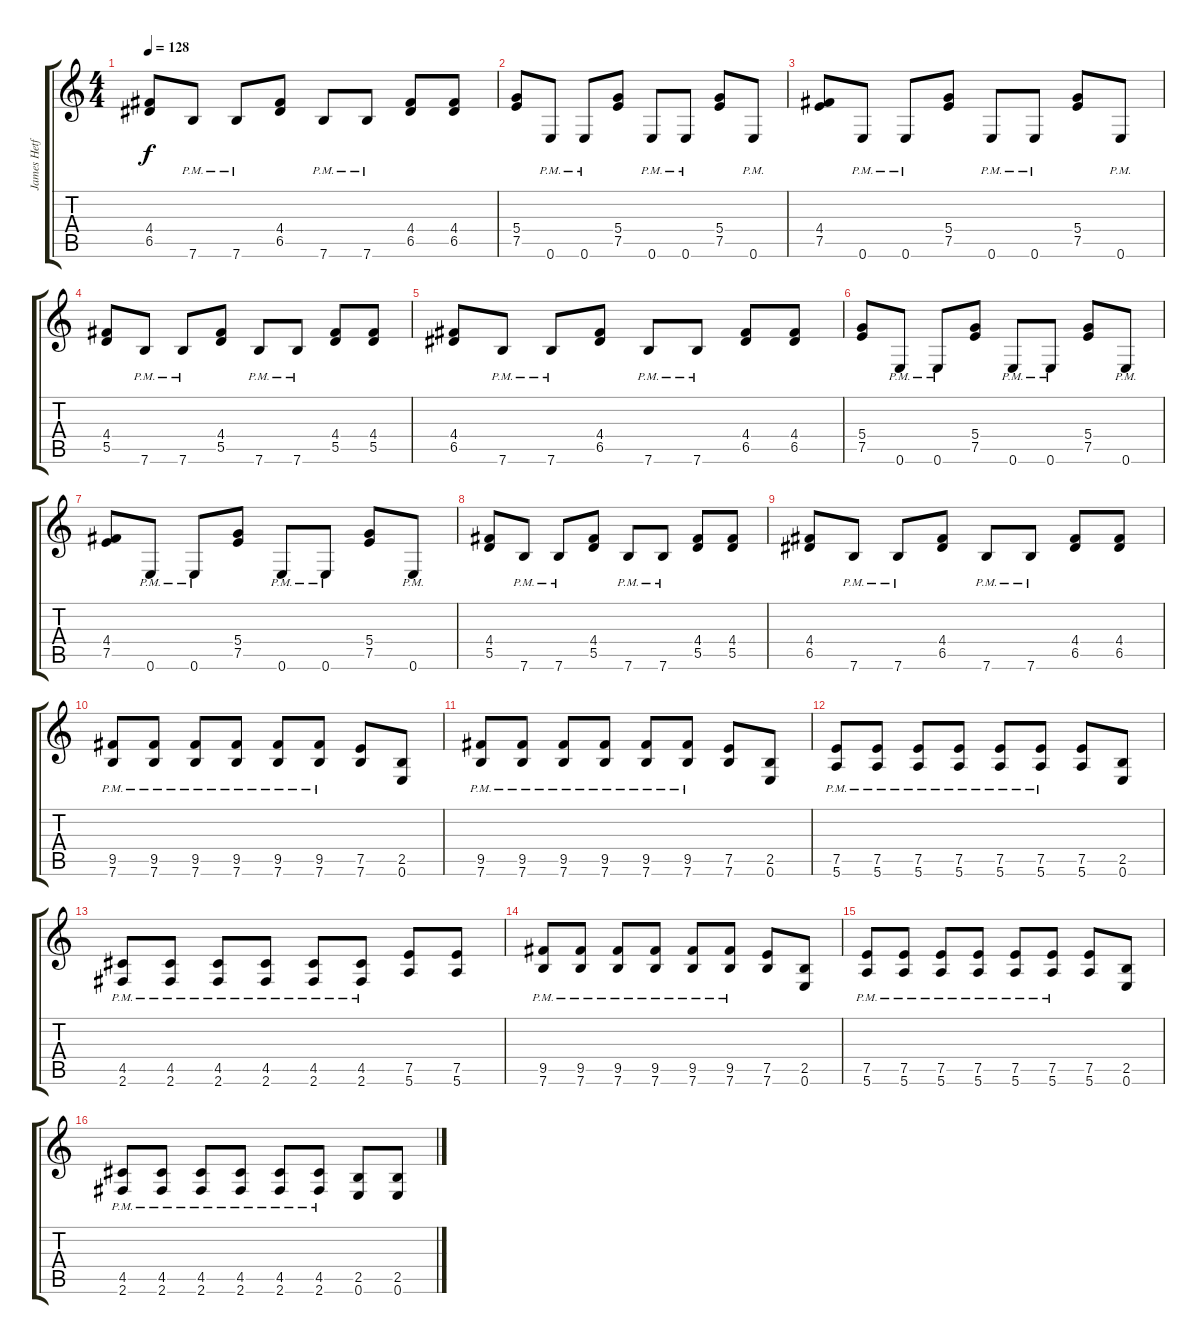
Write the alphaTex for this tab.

\track ("James Hetfield 2" "James Hetf") {instrument distortionguitar}
\staff {score tabs}
\tuning (E4 B3 G3 D3 A2 E2) {hide}
\ts (4 4)
\tempo 128
\clef g2
\ks c
(4.4 6.5).8{dy f} 7.6{pm}.8 7.6{pm}.8 (4.4 6.5).8 7.6{pm}.8 7.6{pm}.8 (4.4 6.5).8 (4.4 6.5).8 |
(5.4 7.5).8 0.6{pm}.8 0.6{pm}.8 (5.4 7.5).8 0.6{pm}.8 0.6{pm}.8 (5.4 7.5).8 0.6{pm}.8 |
(4.4 7.5).8 0.6{pm}.8 0.6{pm}.8 (5.4 7.5).8 0.6{pm}.8 0.6{pm}.8 (5.4 7.5).8 0.6{pm}.8 |
(4.4 5.5).8 7.6{pm}.8 7.6{pm}.8 (4.4 5.5).8 7.6{pm}.8 7.6{pm}.8 (4.4 5.5).8 (4.4 5.5).8 |
(4.4 6.5).8 7.6{pm}.8 7.6{pm}.8 (4.4 6.5).8 7.6{pm}.8 7.6{pm}.8 (4.4 6.5).8 (4.4 6.5).8 |
(5.4 7.5).8 0.6{pm}.8 0.6{pm}.8 (5.4 7.5).8 0.6{pm}.8 0.6{pm}.8 (5.4 7.5).8 0.6{pm}.8 |
(4.4 7.5).8 0.6{pm}.8 0.6{pm}.8 (5.4 7.5).8 0.6{pm}.8 0.6{pm}.8 (5.4 7.5).8 0.6{pm}.8 |
(4.4 5.5).8 7.6{pm}.8 7.6{pm}.8 (4.4 5.5).8 7.6{pm}.8 7.6{pm}.8 (4.4 5.5).8 (4.4 5.5).8 |
(4.4 6.5).8 7.6{pm}.8 7.6{pm}.8 (4.4 6.5).8 7.6{pm}.8 7.6{pm}.8 (4.4 6.5).8 (4.4 6.5).8 |
(9.5{pm} 7.6{pm}).8 (9.5{pm} 7.6{pm}).8 (9.5{pm} 7.6{pm}).8 (9.5{pm} 7.6{pm}).8 (9.5{pm} 7.6{pm}).8 (9.5{pm} 7.6{pm}).8 (7.5 7.6).8 (2.5 0.6).8 |
(9.5{pm} 7.6{pm}).8 (9.5{pm} 7.6{pm}).8 (9.5{pm} 7.6{pm}).8 (9.5{pm} 7.6{pm}).8 (9.5{pm} 7.6{pm}).8 (9.5{pm} 7.6{pm}).8 (7.5 7.6).8 (2.5 0.6).8 |
(7.5{pm} 5.6{pm}).8 (7.5{pm} 5.6{pm}).8 (7.5{pm} 5.6{pm}).8 (7.5{pm} 5.6{pm}).8 (7.5{pm} 5.6{pm}).8 (7.5{pm} 5.6{pm}).8 (7.5 5.6).8 (2.5 0.6).8 |
(4.5{pm} 2.6{pm}).8 (4.5{pm} 2.6{pm}).8 (4.5{pm} 2.6{pm}).8 (4.5{pm} 2.6{pm}).8 (4.5{pm} 2.6{pm}).8 (4.5{pm} 2.6{pm}).8 (7.5 5.6).8 (7.5 5.6).8 |
(9.5{pm} 7.6{pm}).8 (9.5{pm} 7.6{pm}).8 (9.5{pm} 7.6{pm}).8 (9.5{pm} 7.6{pm}).8 (9.5{pm} 7.6{pm}).8 (9.5{pm} 7.6{pm}).8 (7.5 7.6).8 (2.5 0.6).8 |
(7.5{pm} 5.6{pm}).8 (7.5{pm} 5.6{pm}).8 (7.5{pm} 5.6{pm}).8 (7.5{pm} 5.6{pm}).8 (7.5{pm} 5.6{pm}).8 (7.5{pm} 5.6{pm}).8 (7.5 5.6).8 (2.5 0.6).8 |
(4.5{pm} 2.6{pm}).8 (4.5{pm} 2.6{pm}).8 (4.5{pm} 2.6{pm}).8 (4.5{pm} 2.6{pm}).8 (4.5{pm} 2.6{pm}).8 (4.5{pm} 2.6{pm}).8 (2.5 0.6).8 (2.5 0.6).8
